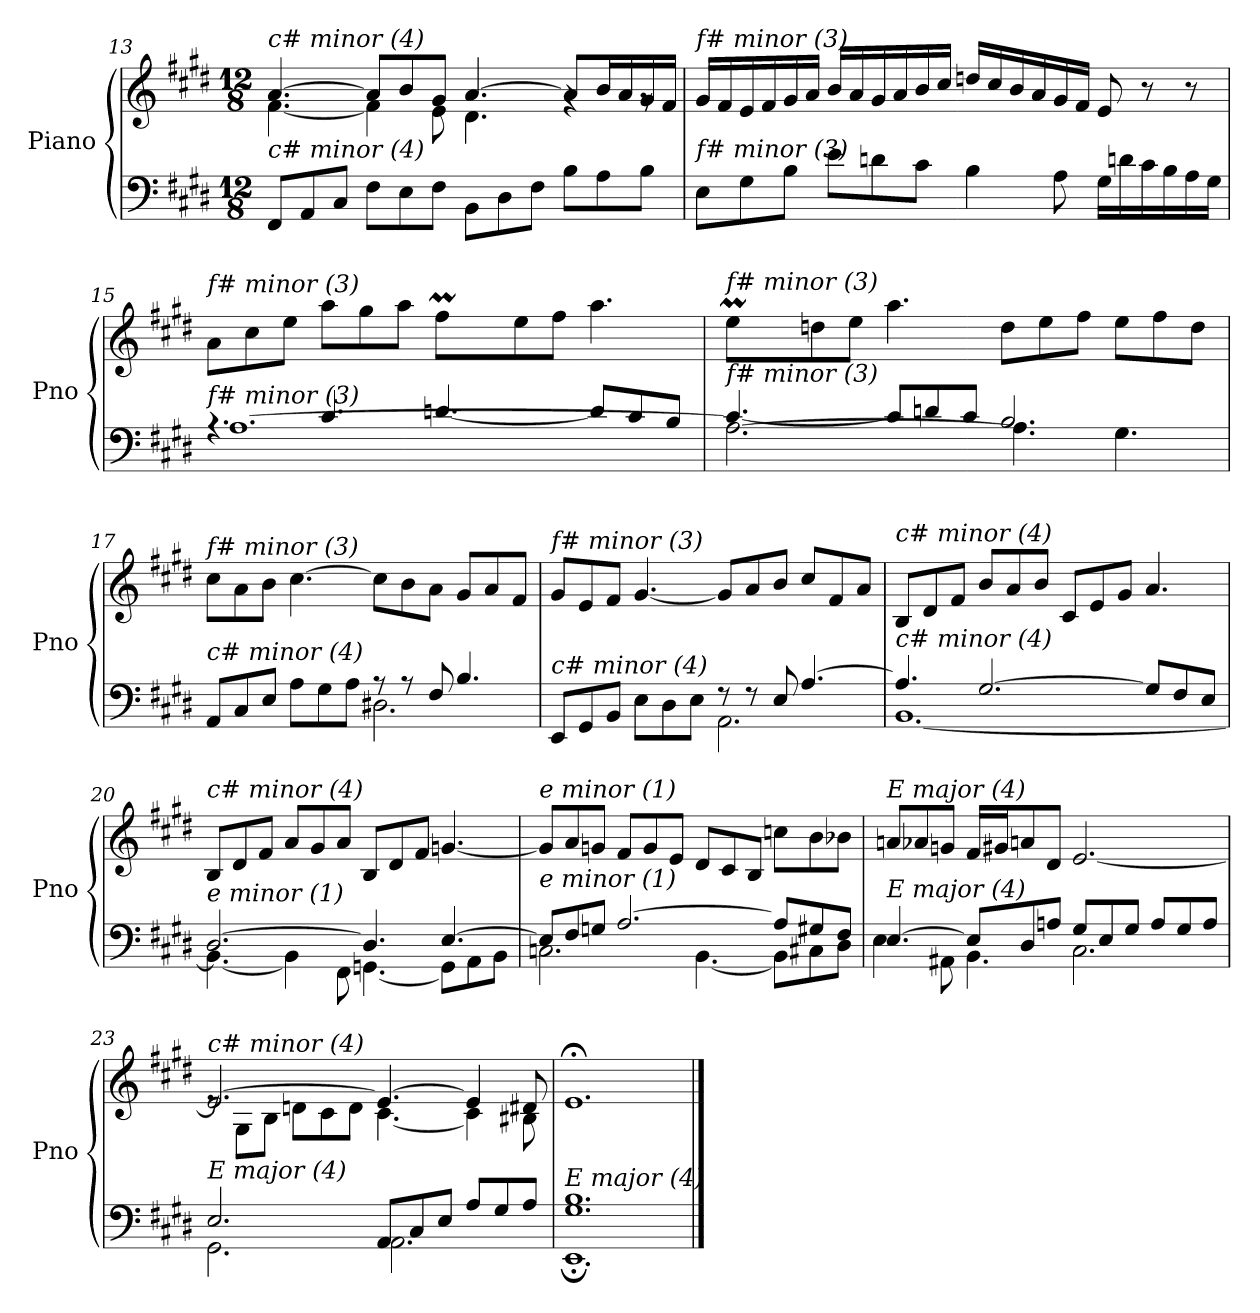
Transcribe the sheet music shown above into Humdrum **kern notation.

**kern	**kern
*part1	*part1
*staff2	*staff1
*I"Piano	*
*I'Pno	*
!!LO:LB:g=z
*clefF4	*clefG2
*k[f#c#g#d#]	*k[f#c#g#d#]
*M12/8	*M12/8
=13	=13
*	*^
!	!LO:TX:i:t=c# minor (4)	!
!LO:TX:i:t=c# minor (4)	!	!
8FF#/L	[4.a/	[4.f#\
8AA/	.	.
8C#/J	.	.
8F#\L	8a/L]	4f#\]
8E\	8b/	.
8F#\J	8g#/J	8e\
8BB\L	[4.a/	4.d#\
8D#\	.	.
8F#\J	.	.
8B\L	8a/L]	4rg
8A\	16b/L	.
.	16a/	.
8B\J	16g#/	8rg
.	16f#/JJ	.
*	*v	*v
=14	=14
!	!LO:TX:i:t=f# minor (3)
!LO:TX:i:t=f# minor (3)	!
8E\L	16g#/LL
.	16f#/
8G#\	16e/
.	16f#/
8B\J	16g#/
.	16a/JJ
8e\L	16b/LL
.	16a/
8dn\	16g#/
.	16a/
8c#\J	16b/
.	16cc#/JJ
4B\	16ddn/LL
.	16cc#/
.	16b/
.	16a/
8A\	16g#/
.	16f#/JJ
16G#\LL	8e/
16dn\	.
16c#\	8r
16B\	.
16A\	8r
16G#\JJ	.
!!LO:LB:g=z
=15	=15
*^	*^
*	*^	*	*
!	!	!	!LO:TX:i:t=f# minor (3)	!
!LO:TX:i:t=f# minor (3)	!	!	!	!
2.ryy	4.rA	[1.A	8a\L	2.ryy
.	.	.	8cc#\	.
.	.	.	8ee\J	.
.	4.c#/	.	8aa\L	.
.	.	.	8gg#\	.
.	.	.	8aa\J	.
*	*	*	*	*Xtuplet
8ryy	[4.dn/	.	8ff#M\L	40gg#yy
.	.	.	.	40ff#yy
.	.	.	.	40gg#yy
.	.	.	.	20ff#yy
2ryy	.	.	8ee\	2ryy
.	.	.	8ff#\J	.
.	8d/L]	.	4.aa\	.
.	8c#/	.	.	.
8ryy	8B/J	.	.	8ryy
!!LO:LB:g=z	!!
=16	=16	=16	=16	=16
!	!	!	!LO:TX:i:t=f# minor (3)	!
!LO:TX:i:t=f# minor (3)	!	!	!	!
8ryy	[4.c#/	2.A\_	8eeM\L	40ff#yy
.	.	.	.	40eeyy
.	.	.	.	40ff#yy
.	.	.	.	20eeyy
1ryy	.	.	8ddn\	1ryy
.	.	.	8ee\J	.
.	8c#/L]	.	4.aa\	.
.	8dn/	.	.	.
.	8c#/J	.	.	.
.	2.B/	4.A\]	8dd\L	.
.	.	.	8ee\	.
.	.	.	8ff#\J	.
4.ryy	.	4.G#\	8ee\L	4.ryy
.	.	.	8ff#\	.
.	.	.	8dd\J	.
*	*v	*v	*	*
=17	=17	=17	=17
!	!	!LO:TX:i:t=f# minor (3)	!
!LO:TX:i:t=c# minor (4)	!	!	!
8AA/L	2.ryy	8cc#\L	2.ryy
8C#/	.	8a\	.
8E/J	.	8b\J	.
8A\L	.	[4.cc#\	.
8G#\	.	.	.
8A\J	.	.	.
8r	2.D#X\	8cc#\L]	2.ryy
8r	.	8b\	.
8F#/	.	8a\J	.
4.B/	.	8g#/L	.
.	.	8a/	.
.	.	8f#/J	.
=18	=18	=18	=18
!	!	!LO:TX:i:t=f# minor (3)	!
!LO:TX:i:t=c# minor (4)	!	!	!
8EE/L	2.ryy	8g#/L	2.ryy
8GG#/	.	8e/	.
8BB/J	.	8f#/J	.
8E\L	.	[4.g#/	.
8D#\	.	.	.
8E\J	.	.	.
8r	2.AA\	8g#/L]	2.ryy
8r	.	8a/	.
8E/	.	8b/J	.
[4.A/	.	8cc#/L	.
.	.	8f#/	.
.	.	8a/J	.
*	*	*v	*v
!!LO:LB:g=z
=19	=19	=19
!	!	!LO:TX:i:t=c# minor (4)
!LO:TX:i:t=c# minor (4)	!	!
4.A/]	[1.BB	8B/L
.	.	8d#/
.	.	8f#/J
[2.G#/	.	8b/L
.	.	8a/
.	.	8b/J
.	.	8c#/L
.	.	8e/
.	.	8g#/J
8G#/L]	.	4.a/
8F#/	.	.
8E/J	.	.
=20	=20	=20
!	!	!LO:TX:i:t=c# minor (4)
!LO:TX:i:t=e minor (1)	!	!
[2.D#/	4.BB\_	8B/L
.	.	8d#/
.	.	8f#/J
.	4BB\]	8a/L
.	.	8g#/
.	8FF#\	8a/J
4.D#/]	[4.GGn\	8B/L
.	.	8d#/
.	.	8f#/J
[4.E/	8GG\L]	[4.gn/
.	8AA\	.
.	8BB\J	.
=21	=21	=21
!	!	!LO:TX:i:t=e minor (1)
!LO:TX:i:t=e minor (1)	!	!
8E/L]	2.Cn\	8g/L]
8F#/	.	8a/
8Gn/J	.	8gn/J
[2.A/	.	8f#/L
.	.	8g/
.	.	8e/J
.	[4.BB\	8d#/L
.	.	8c#/
.	.	8B/J
8A/L]	8BB\L]	8ccn\L
8G#X/	8C#X\	8b\
8F#/J	8D#\J	8b-Xi\J
!!LO:LB:g=z
=22	=22	=22
!	!	!LO:TX:i:t=E major (4)
!LO:TX:i:t=E major (4)	!	!
[4.E/	4E\	8an/L
.	.	8a-Xi/
.	8AA#X\	8gn/J
8E/L]	4.BB\	16f#/LL
.	.	16g#X/J
8D#/	.	8a/
8An/J	.	8d#/J
8G#/L	2.C#\	[2.e/
8E/	.	.
8G#/J	.	.
8A/L	.	.
8G#/	.	.
8A/J	.	.
=23	=23	=23
*	*	*^
!	!	!LO:TX:i:t=c# minor (4)	!
!LO:TX:i:t=E major (4)	!	!	!
2.E/	2.GG#\	2.e/_	8re
.	.	.	8G#\L
.	.	.	8B\J
.	.	.	8dn\L
.	.	.	8c#\
.	.	.	8d\J
8AA/L	2.AA\	4.e/_	[4.c#\
8C#/	.	.	.
8E/J	.	.	.
8A/L	.	4e/]	4c#\]
8G#/	.	.	.
8A/J	.	8d#X/	8B#Xj\
=24	=24	=24	=24
!	!	!LO:TX:i:t=c# minor (4)	!
!LO:TX:i:t=E major (4)	!	!	!
*	*	*v	*v
1.G# 1.B	1.EE;	1.e;<
*v	*v	*
==	==
*-	*-
